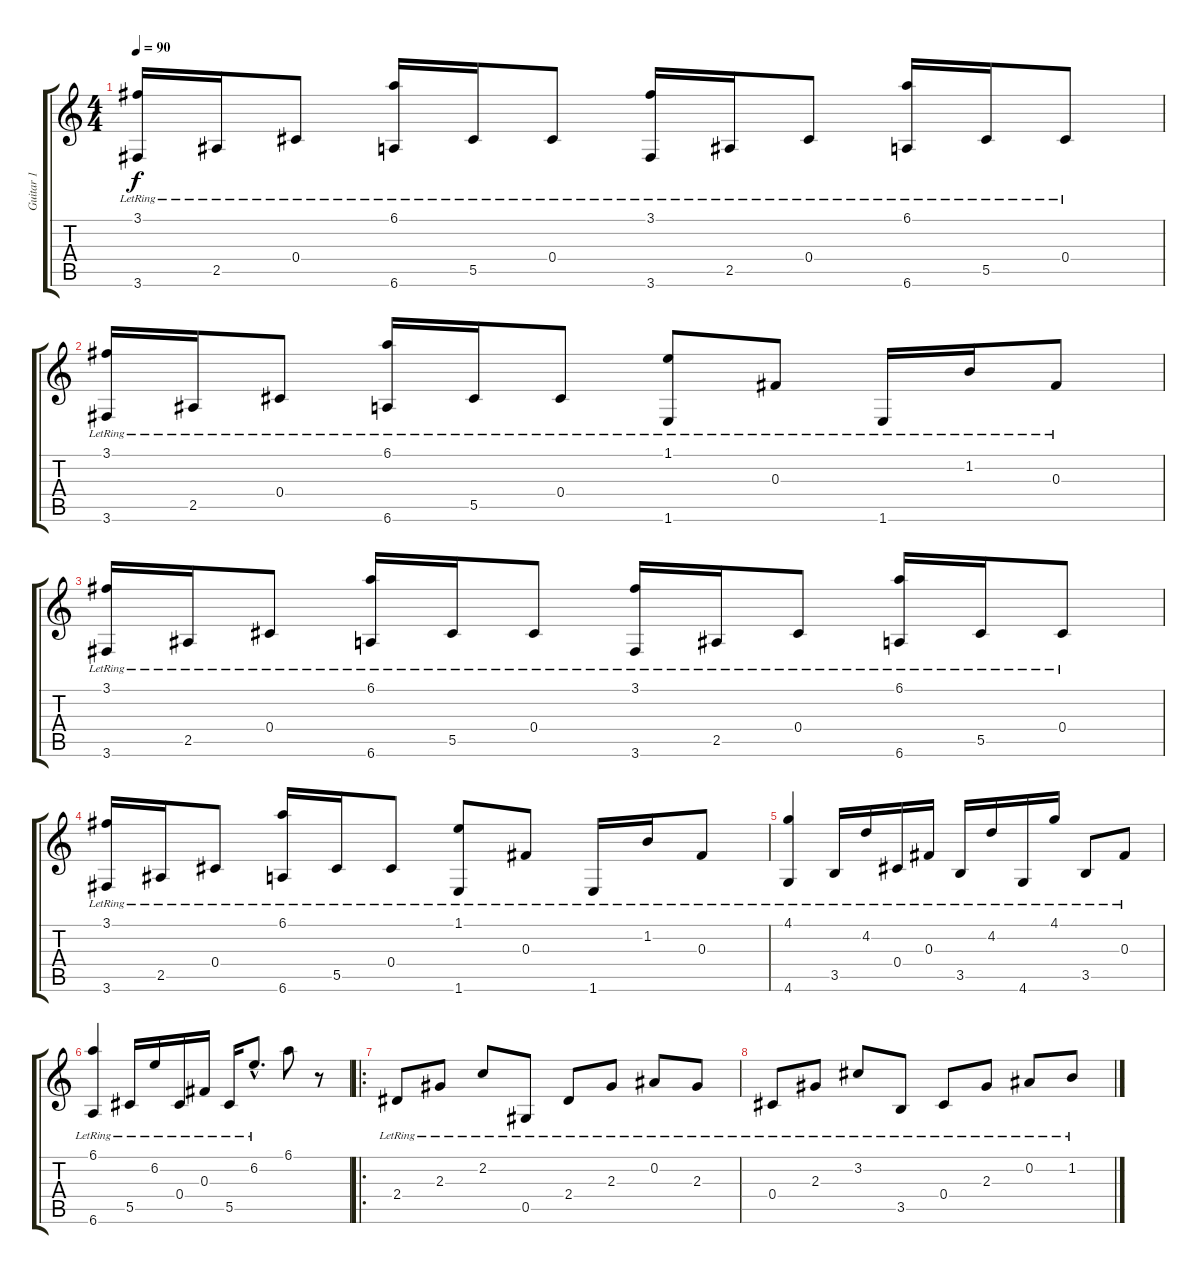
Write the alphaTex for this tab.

\track ("Guitar 1" "Guitar 1") {instrument acousticguitarsteel}
\staff {score tabs}
\tuning (Eb4 Bb3 Gb3 Db3 Ab2 Eb2) {hide}
\ts (4 4)
\tempo 90
\clef g2
\ks c
(3.1{lr} 3.6{lr}).16{dy f} 2.5{lr}.16 0.4{lr}.8 (6.1{lr} 6.6{lr}).16 5.5{lr}.16 0.4{lr}.8 (3.1{lr} 3.6{lr}).16 2.5{lr}.16 0.4{lr}.8 (6.1{lr} 6.6{lr}).16 5.5{lr}.16 0.4{lr}.8 |
(3.1{lr} 3.6{lr}).16 2.5{lr}.16 0.4{lr}.8 (6.1{lr} 6.6{lr}).16 5.5{lr}.16 0.4{lr}.8 (1.1{lr} 1.6{lr}).8 0.3{lr}.8 1.6{lr}.16 1.2{lr}.16 0.3{lr}.8 |
(3.1{lr} 3.6{lr}).16 2.5{lr}.16 0.4{lr}.8 (6.1{lr} 6.6{lr}).16 5.5{lr}.16 0.4{lr}.8 (3.1{lr} 3.6{lr}).16 2.5{lr}.16 0.4{lr}.8 (6.1{lr} 6.6{lr}).16 5.5{lr}.16 0.4{lr}.8 |
(3.1{lr} 3.6{lr}).16 2.5{lr}.16 0.4{lr}.8 (6.1{lr} 6.6{lr}).16 5.5{lr}.16 0.4{lr}.8 (1.1{lr} 1.6{lr}).8 0.3{lr}.8 1.6{lr}.16 1.2{lr}.16 0.3{lr}.8 |
(4.1{lr} 4.6{lr}).4 3.5{lr}.16 4.2{lr}.16 0.4{lr}.16 0.3{lr}.16 3.5{lr}.16 4.2{lr}.16 4.6{lr}.16 4.1{lr}.16 3.5{lr}.8 0.3{lr}.8 |
(6.1{lr} 6.6{lr}).4 5.5{lr}.16 6.2{lr}.16 0.4{lr}.16 0.3{lr}.16 5.5{lr}.16 6.2{hac lr}.8{d} 6.1.8 r.8 |
\ro
2.4{lr}.8 2.3{lr}.8 2.2{lr}.8 0.5{lr}.8 2.4{lr}.8 2.3{lr}.8 0.2{lr}.8 2.3{lr}.8 |
0.4{lr}.8 2.3{lr}.8 3.2{lr}.8 3.5{lr}.8 0.4{lr}.8 2.3{lr}.8 0.2{lr}.8 1.2{lr}.8
